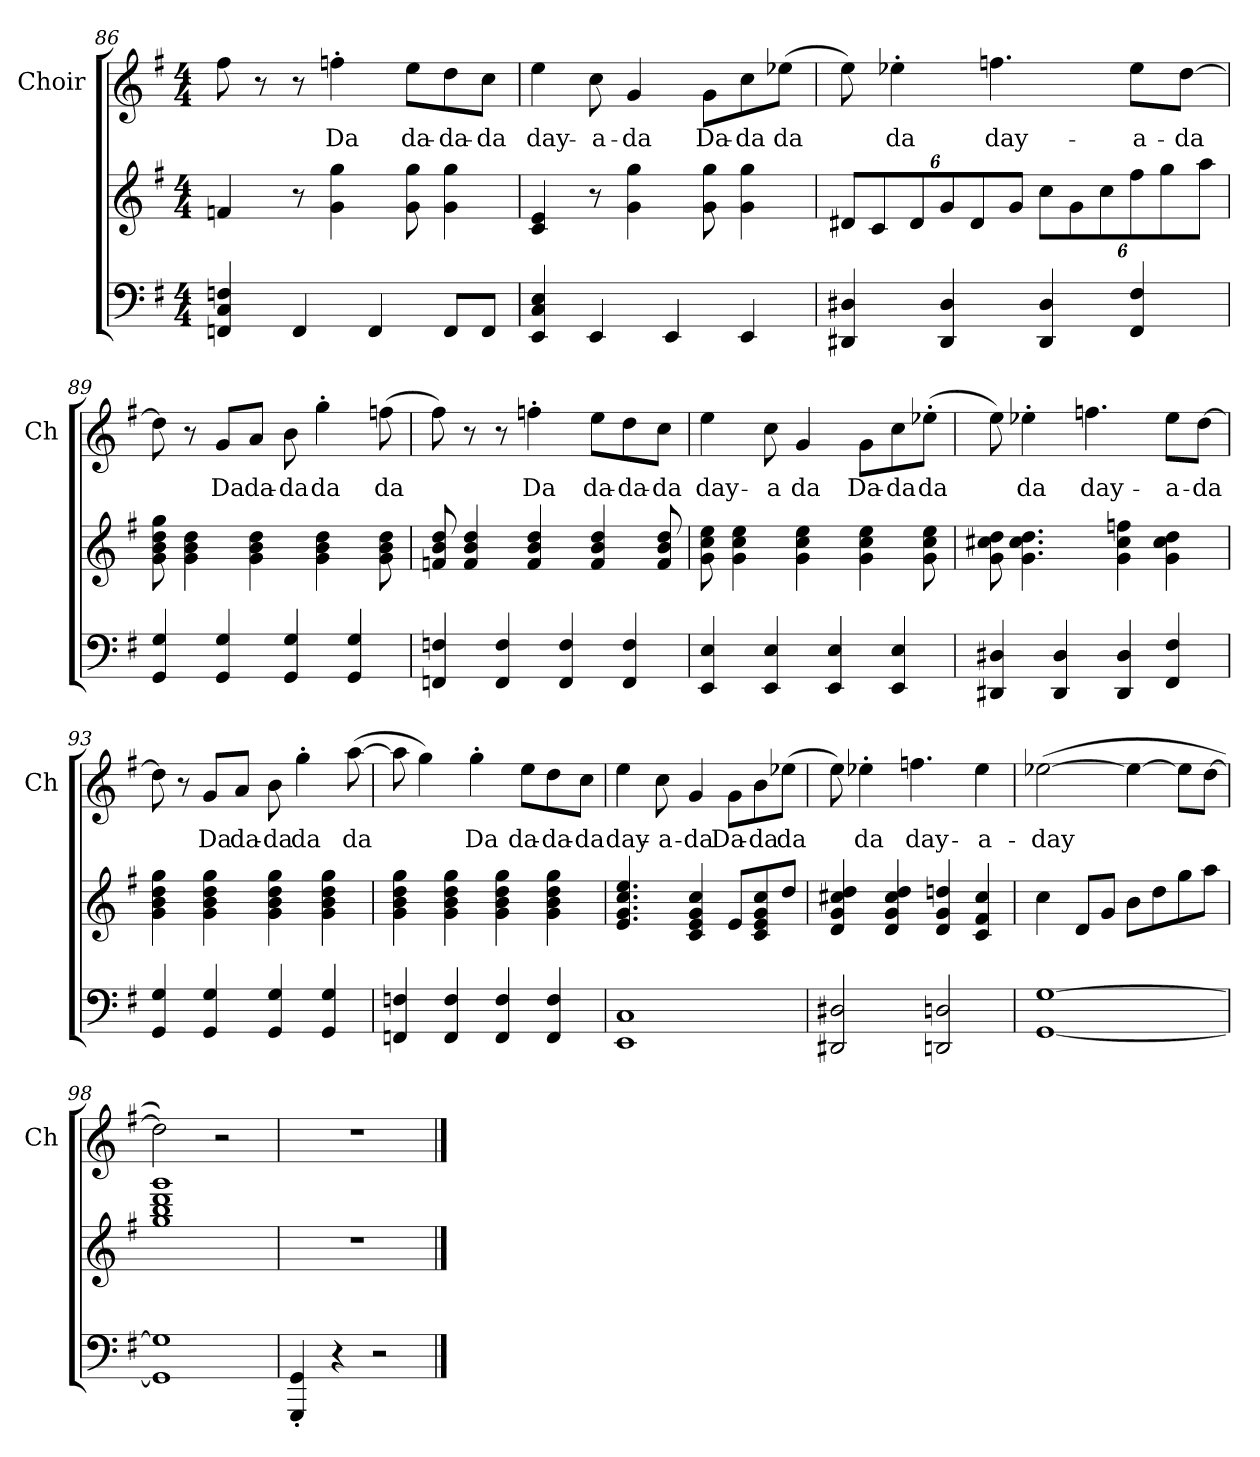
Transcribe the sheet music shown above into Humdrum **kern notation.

**kern	**kern	**kern	**text
*part2	*part2	*part1	*part1
*staff3	*staff2	*staff1	*staff1
*	*	*I"Choir	*
*	*	*I'Ch	*
*clefF4	*clefG2	*clefG2	*
*k[f#]	*k[f#]	*k[f#]	*
*M4/4	*M4/4	*M4/4	*
=86	=86	=86	=86
4FFn/ 4C/ 4Fn/	4fn/	8ff#\	.
.	.	8r	.
4FF/	8r	8r	.
.	4g\ 4gg\	4ffn'\	Da
4FF/	.	.	.
.	8g\ 8gg\	8ee\L	da-
8FF/L	4g\ 4gg\	8dd\	-da-
8FF/J	.	8cc\J	-da
=87	=87	=87	=87
4EE/ 4C/ 4E/	4c/ 4e/	4ee\	day-
4EE/	8r	8cc\	-a-
.	4g\ 4gg\	4g/	-da
4EE/	.	.	.
.	8g\ 8gg\	8g\L	Da-
4EE/	4g\ 4gg\	8cc\	-da
.	.	(>8ee-X\J	da
=88	=88	=88	=88
*	*Xbrackettup	*	*
4DD#X/ 4D#X/	12d#X/L	8ee\)	.
.	12c/	.	.
.	.	4ee-X'\	da
.	12d#/	.	.
4DD#/ 4D#/	12g/	.	.
.	12d#/	.	.
.	.	4.ffn\	day-
.	12g/J	.	.
4DD#/ 4D#/	12cc\L	.	.
.	12g\	.	.
.	12cc\	.	.
4FF#/ 4F#/	12ff#\	8ee-\L	-a-
.	12gg\	.	.
.	.	[8dd\J	da
.	12aa\J	.	.
!!LO:LB:g=z
=89	=89	=89	=89
4GG/ 4G/	8g\ 8b\ 8dd\ 8gg\	8dd\]	.
.	4g\ 4b\ 4dd\	8r	.
4GG/ 4G/	.	8g/L	Da
.	4g\ 4b\ 4dd\	8a/J	da-
4GG/ 4G/	.	8b\	-da
.	4g\ 4b\ 4dd\	4gg'\	da
4GG/ 4G/	.	.	.
.	8g\ 8b\ 8dd\	(>8ffn\	da
=90	=90	=90	=90
4FFn/ 4Fn/	8fn/ 8b/ 8dd/	8ff#\)	.
.	4f/ 4b/ 4dd/	8r	.
4FF/ 4F/	.	8r	.
.	4f/ 4b/ 4dd/	4ffn'\	Da
4FF/ 4F/	.	.	.
.	4f/ 4b/ 4dd/	8ee\L	da-
4FF/ 4F/	.	8dd\	-da-
.	8f/ 8b/ 8dd/	8cc\J	-da
=91	=91	=91	=91
4EE/ 4E/	8g\ 8cc\ 8ee\	4ee\	day-
.	4g\ 4cc\ 4ee\	.	.
4EE/ 4E/	.	8cc\	-a
.	4g\ 4cc\ 4ee\	4g/	da
4EE/ 4E/	.	.	.
.	4g\ 4cc\ 4ee\	8g\L	Da-
4EE/ 4E/	.	8cc\	-da
.	8g\ 8cc\ 8ee\	(>8ee-X'\J	da
=92	=92	=92	=92
4DD#X/ 4D#X/	8g\ 8cc#X\ 8dd\	8ee\)	.
.	4.g\ 4.cc#\ 4.dd\	4ee-X'\	da
4DD#/ 4D#/	.	.	.
.	.	4.ffn\	day-
4DD#/ 4D#/	4g\ 4cc#\ 4ffn\	.	.
4FF#/ 4F#/	4g\ 4cc#\ 4dd\	8ee-\L	-a-
.	.	[8dd\J	da
!!LO:PB:g=z
=93	=93	=93	=93
4GG/ 4G/	4g\ 4b\ 4dd\ 4gg\	8dd\]	.
.	.	8r	.
4GG/ 4G/	4g\ 4b\ 4dd\ 4gg\	8g/L	Da
.	.	8a/J	da-
4GG/ 4G/	4g\ 4b\ 4dd\ 4gg\	8b\	-da
.	.	4gg'\	da
4GG/ 4G/	4g\ 4b\ 4dd\ 4gg\	.	.
.	.	(>[8aa\	da
=94	=94	=94	=94
4FFn/ 4Fn/	4g\ 4b\ 4dd\ 4gg\	8aa\]	.
.	.	4gg\)	.
4FF/ 4F/	4g\ 4b\ 4dd\ 4gg\	.	.
.	.	4gg'\	Da
4FF/ 4F/	4g\ 4b\ 4dd\ 4gg\	.	.
.	.	8ee\L	da-
4FF/ 4F/	4g\ 4b\ 4dd\ 4gg\	8dd\	-da-
.	.	8cc\J	-da
=95	=95	=95	=95
1EE 1C	4.e/ 4.g/ 4.cc/ 4.ee/	4ee\	day-
.	.	8cc\	-a-
.	4c/ 4e/ 4g/ 4cc/	4g/	-da
.	8e/L	8g\L	Da-
.	8c/ 8e/ 8g/ 8cc/	8b\	-da
.	8dd/J	(>8ee-X\J	da
!!LO:LB:g=z
=96	=96	=96	=96
2DD#X/ 2D#X/	4d/ 4g/ 4cc#X/ 4dd/	8ee\)	.
.	.	4ee-X'\	da
.	4d/ 4g/ 4cc#/ 4dd/	.	.
.	.	4.ffn\	day-
2DDn/ 2Dn/	4d/ 4g/ 4ddn/	.	.
.	4c/ 4f#/ 4cc#/	4ee-\	-a-
=97	=97	=97	=97
[1GG [1G	4cc\	(>[2ee-X\	day
.	8d/L	.	.
.	8g/J	.	.
.	8b\L	4ee-\_	.
.	8dd\	.	.
.	8gg\	8ee-\L]	.
.	8aa\J	[8dd\J	.
=98	=98	=98	=98
1GG] 1G]	1gg 1bb 1ddd 1ggg	2dd\])	.
.	.	2r	.
=99	=99	=99	=99
4GGG'/ 4GG'/	1r	1r	.
4r	.	.	.
2r	.	.	.
==	==	==	==
*-	*-	*-	*-
